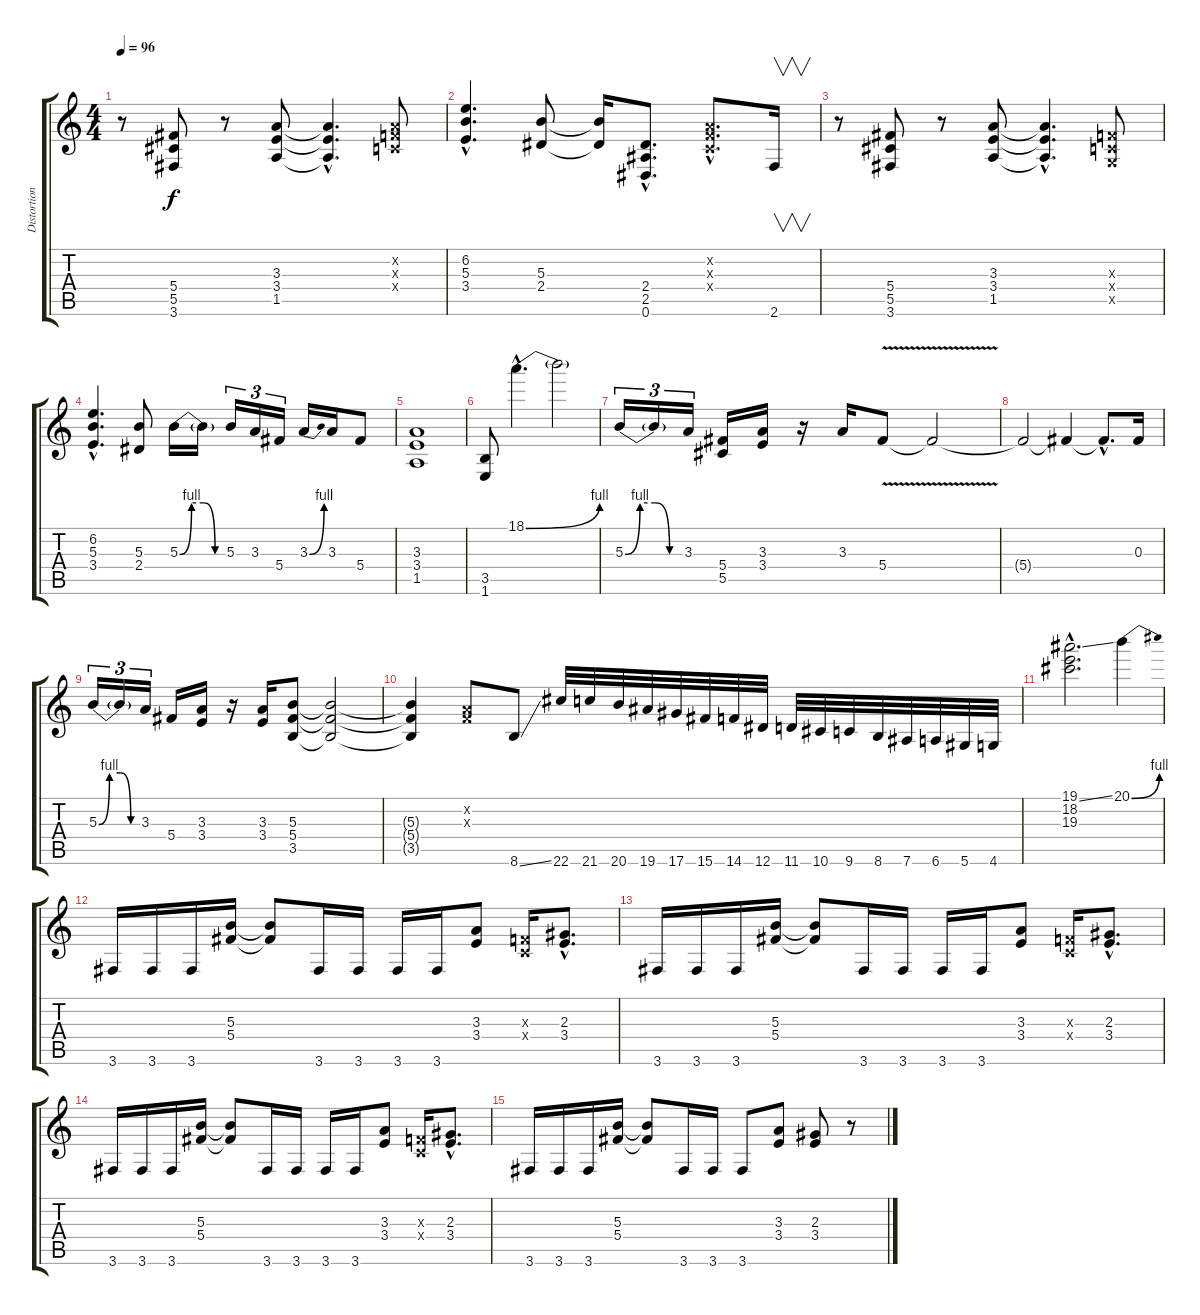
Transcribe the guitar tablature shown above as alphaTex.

\track ("Distortion Guitar " "Distortion") {instrument distortionguitar}
\staff {score tabs}
\tuning (Eb4 Bb3 Gb3 Db3 Ab2 Eb2) {hide}
\ts (4 4)
\tempo 96
\clef g2
\ks c
r.8{dy f} (5.4 5.5 3.6).8 r.8 (3.3 3.4 1.5).8 (3.3{hac t} 3.4{hac t} 1.5{hac t}).4{d} (-1.2{x} -1.3{x} -1.4{x}).8 |
(6.2{hac} 5.3{hac} 3.4{hac}).4{d} (5.3 2.4).8 (5.3{t} 2.4{t}).16 (2.4{hac} 2.5{hac} 0.6{hac}).8{d} (-1.2{hac x} -1.3{hac x} -1.4{hac x}).8{d} 2.6.16{v} |
r.8 (5.4 5.5 3.6).8 r.8 (3.3 3.4 1.5).8 (3.3{hac t} 3.4{hac t} 1.5{hac t}).4{d} (-1.3{x} -1.4{x} -1.5{x}).8 |
(6.2{hac} 5.3{hac} 3.4{hac}).4{d} (5.3 2.4).8 5.3{be (custom 0 0 15 4 30 4 45 0 60 0)}.16 5.3{t}.16 5.3.16{tu (3 2)} 3.3.16{tu (3 2)} 5.4.16{tu (3 2)} 3.3{be (bend 0 0 60 4)}.16 3.3.16 5.4.8 |
(3.3 3.4 1.5).1 |
(3.5 1.6).8 18.1{be (bend 0 0 60 4) hac}.4{d} 18.1{t}.2 |
5.3{be (custom 0 0 15 4 30 4 45 0 60 0)}.16{tu (3 2)} 5.3{t}.16{tu (3 2)} 3.3.16{tu (3 2)} (5.4 5.5).16 (3.3 3.4).16 r.16 3.3.16 5.4{v}.8 5.4{t}.2 |
5.4{t}.2 5.4{t}.4 5.4{hac t}.8{d} 0.3.16 |
5.3{be (custom 0 0 15 4 30 4 45 0 60 0)}.16{tu (3 2)} 5.3{t}.16{tu (3 2)} 3.3.16{tu (3 2)} 5.4.16 (3.3 3.4).16 r.16 (3.3 3.4).16 (5.3 5.4 3.5).8 (5.3{t} 5.4{t} 3.5{t}).2 |
(5.3{t} 5.4{t} 3.5{t}).4 (-1.2{x} -1.3{x}).8 8.6{ss}.8 22.6.32 21.6.32 20.6.32 19.6.32 17.6.32 15.6.32 14.6.32 12.6.32 11.6.32 10.6.32 9.6.32 8.6.32 7.6.32 6.6.32 5.6.32 4.6.32 |
(19.1{ss hac} 18.2{hac} 19.3{hac}).2{d} 20.1{be (bend 0 0 60 4)}.4 |
3.6.16 3.6.16 3.6.16 (5.3 5.4).16 (5.3{t} 5.4{t}).8 3.6.16 3.6.16 3.6.16 3.6.16 (3.3 3.4).8 (-1.3{x} -1.4{x}).16 (2.3{hac} 3.4{hac}).8{d} |
3.6.16 3.6.16 3.6.16 (5.3 5.4).16 (5.3{t} 5.4{t}).8 3.6.16 3.6.16 3.6.16 3.6.16 (3.3 3.4).8 (-1.3{x} -1.4{x}).16 (2.3{hac} 3.4{hac}).8{d} |
3.6.16 3.6.16 3.6.16 (5.3 5.4).16 (5.3{t} 5.4{t}).8 3.6.16 3.6.16 3.6.16 3.6.16 (3.3 3.4).8 (-1.3{x} -1.4{x}).16 (2.3{hac} 3.4{hac}).8{d} |
3.6.16 3.6.16 3.6.16 (5.3 5.4).16 (5.3{t} 5.4{t}).8 3.6.16 3.6.16 3.6.8 (3.3 3.4).8 (2.3 3.4).8 r.8
